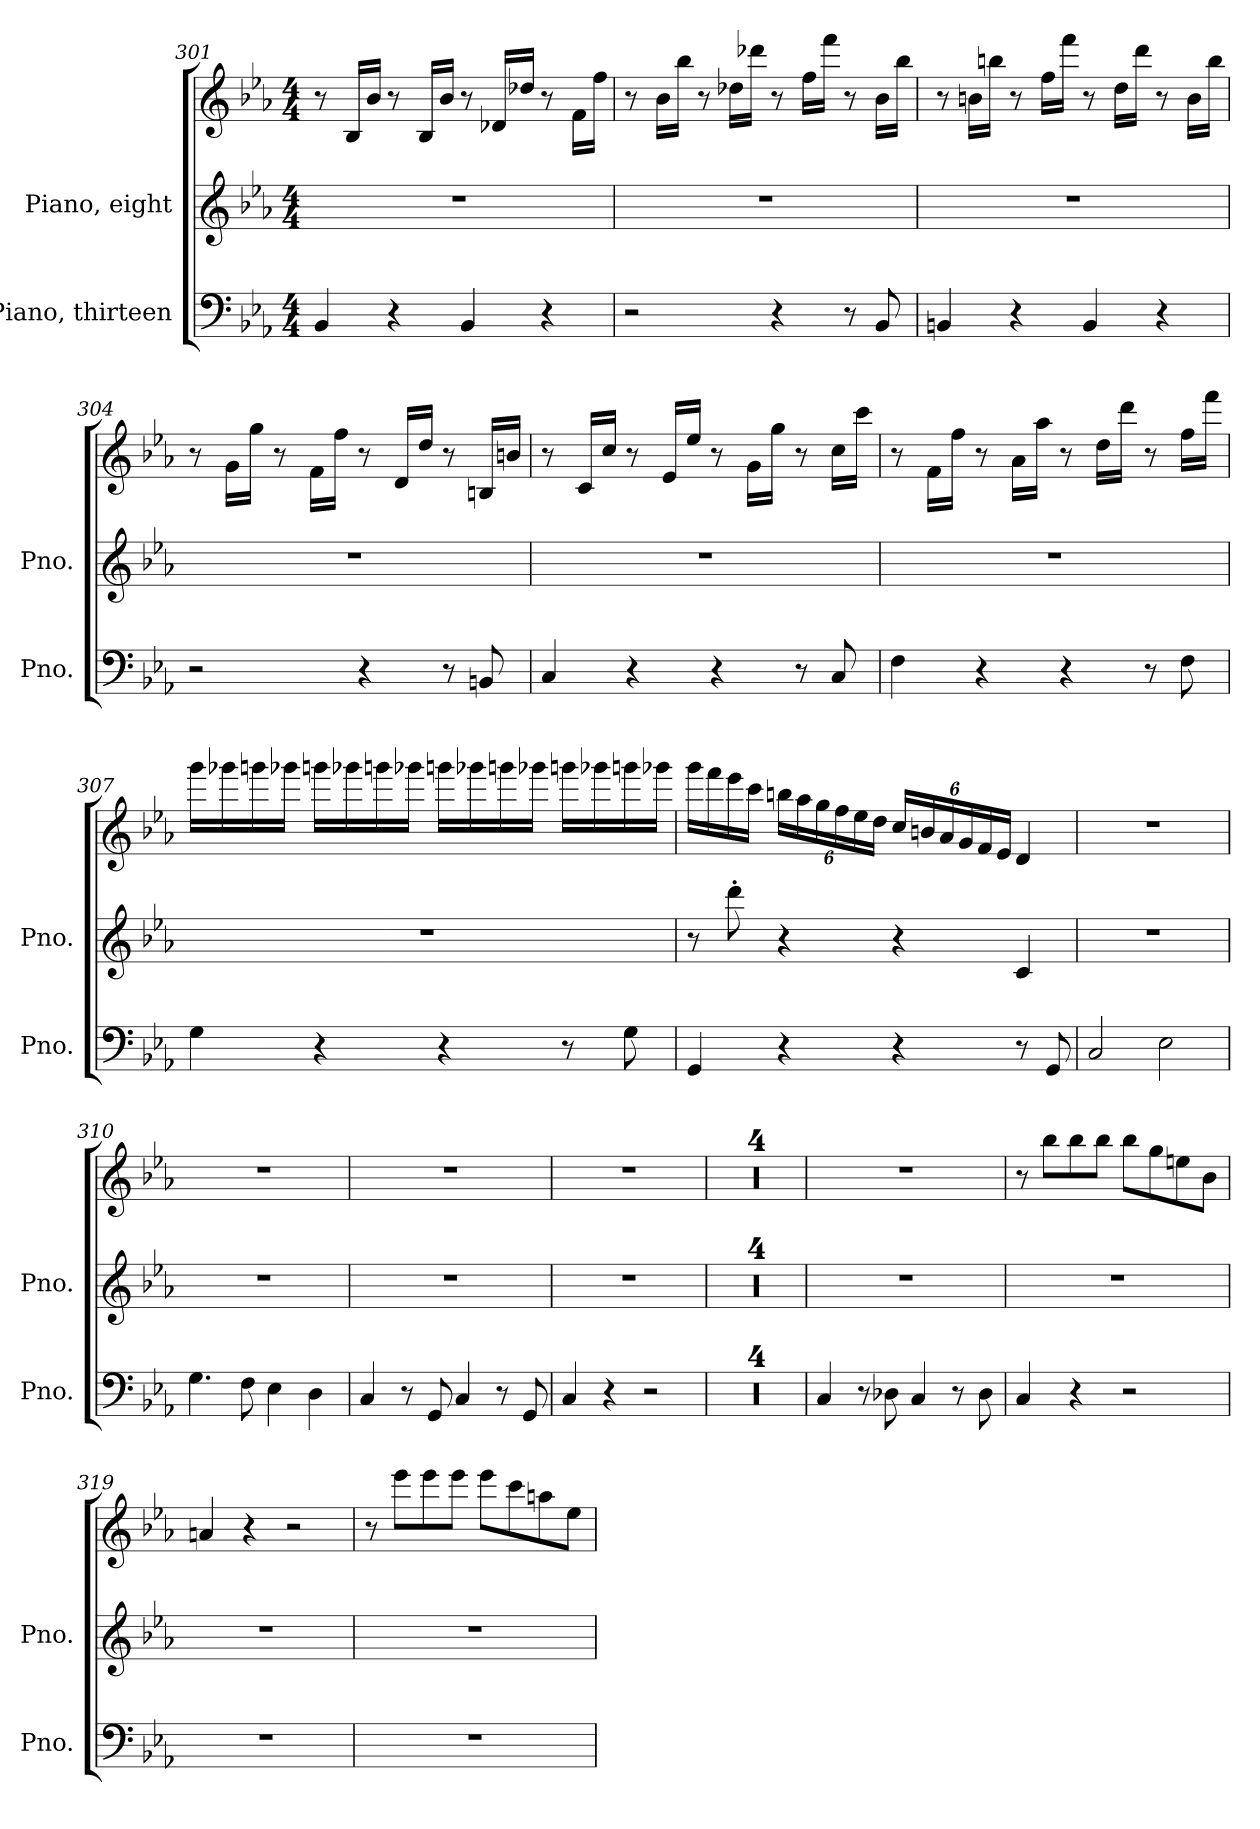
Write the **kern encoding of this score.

**kern	**kern	**kern
*part2	*part1	*part1
*staff3	*staff2	*staff1
*I"Piano, thirteen	*I"Piano, eight	*
*I'Pno.	*I'Pno.	*
!!LO:LB:g=z
*clefF4	*clefG2	*clefG2
*k[b-e-a-]	*k[b-e-a-]	*k[b-e-a-]
*M4/4	*M4/4	*M4/4
=301	=301	=301
4BB-/	1r	8r
.	.	16B-/LL
.	.	16b-/JJ
4r	.	8r
.	.	16B-/LL
.	.	16b-/JJ
4BB-/	.	8r
.	.	16d-X/LL
.	.	16dd-X/JJ
4r	.	8r
.	.	16f\LL
.	.	16ff\JJ
=302	=302	=302
2r	1r	8r
.	.	16b-\LL
.	.	16bb-\JJ
.	.	8r
.	.	16dd-X\LL
.	.	16ddd-X\JJ
4r	.	8r
.	.	16ff\LL
.	.	16fff\JJ
8r	.	8r
8BB-/	.	16b-\LL
.	.	16bb-\JJ
=303	=303	=303
4BBn/	1r	8r
.	.	16bn\LL
.	.	16bbn\JJ
4r	.	8r
.	.	16ff\LL
.	.	16fff\JJ
4BB/	.	8r
.	.	16dd\LL
.	.	16ddd\JJ
4r	.	8r
.	.	16b\LL
.	.	16bb\JJ
!!LO:PB:g=z
=304	=304	=304
2r	1r	8r
.	.	16g\LL
.	.	16gg\JJ
.	.	8r
.	.	16f\LL
.	.	16ff\JJ
4r	.	8r
.	.	16d/LL
.	.	16dd/JJ
8r	.	8r
8BBn/	.	16Bn/LL
.	.	16bn/JJ
=305	=305	=305
4C/	1r	8r
.	.	16c/LL
.	.	16cc/JJ
4r	.	8r
.	.	16e-/LL
.	.	16ee-/JJ
4r	.	8r
.	.	16g\LL
.	.	16gg\JJ
8r	.	8r
8C/	.	16cc\LL
.	.	16ccc\JJ
=306	=306	=306
4F\	1r	8r
.	.	16f\LL
.	.	16ff\JJ
4r	.	8r
.	.	16a-\LL
.	.	16aa-\JJ
4r	.	8r
.	.	16dd\LL
.	.	16ddd\JJ
8r	.	8r
8F\	.	16ff\LL
.	.	16fff\JJ
!!LO:LB:g=z
=307	=307	=307
4G\	1r	16ggg\LL
.	.	16ggg-X\
.	.	16gggn\
.	.	16ggg-X\JJ
4r	.	16gggn\LL
.	.	16ggg-X\
.	.	16gggn\
.	.	16ggg-X\JJ
4r	.	16gggn\LL
.	.	16ggg-X\
.	.	16gggn\
.	.	16ggg-X\JJ
8r	.	16gggn\LL
.	.	16ggg-X\
8G\	.	16gggn\
.	.	16ggg-X\JJ
!!LO:LB:g=z
=308	=308	=308
4GG/	8r	16ggg\LL
.	.	16fff\
.	8ddd'\	16eee-\
.	.	16ccc\JJ
*	*	*Xbrackettup
4r	4r	24bbn\LL
.	.	24aa-\
.	.	24gg\
.	.	24ff\
.	.	24ee-\
.	.	24dd\JJ
4r	4r	24cc/LL
.	.	24bn/
.	.	24a-/
.	.	24g/
.	.	24f/
.	.	24e-/JJ
8r	4c/	4d/
8GG/	.	.
=309	=309	=309
2C/	1r	1r
2E-\	.	.
=310	=310	=310
4.G\	1r	1r
8F\	.	.
4E-\	.	.
4D\	.	.
=311	=311	=311
4C/	1r	1r
8r	.	.
8GG/	.	.
4C/	.	.
8r	.	.
8GG/	.	.
=312	=312	=312
4C/	1r	1r
4r	.	.
2r	.	.
!!LO:LB:g=z
=313	=313	=313
1r	1r	1r
=314	=314	=314
1r	1r	1r
=315	=315	=315
1r	1r	1r
=316	=316	=316
1r	1r	1r
=317	=317	=317
4C/	1r	1r
8r	.	.
8D-X\	.	.
4C/	.	.
8r	.	.
8D-\	.	.
=318	=318	=318
4C/	1r	8r
.	.	8bb-\L
4r	.	8bb-\
.	.	8bb-\J
2r	.	8bb-\L
.	.	8gg\
.	.	8een\
.	.	8b-\J
=319	=319	=319
1r	1r	4an/
.	.	4r
.	.	2r
!!LO:PB:g=z
=320	=320	=320
1r	1r	8r
.	.	8eee-\L
.	.	8eee-\
.	.	8eee-\J
.	.	8eee-\L
.	.	8ccc\
.	.	8aan\
.	.	8ee-\J
=	=	=
*-	*-	*-
